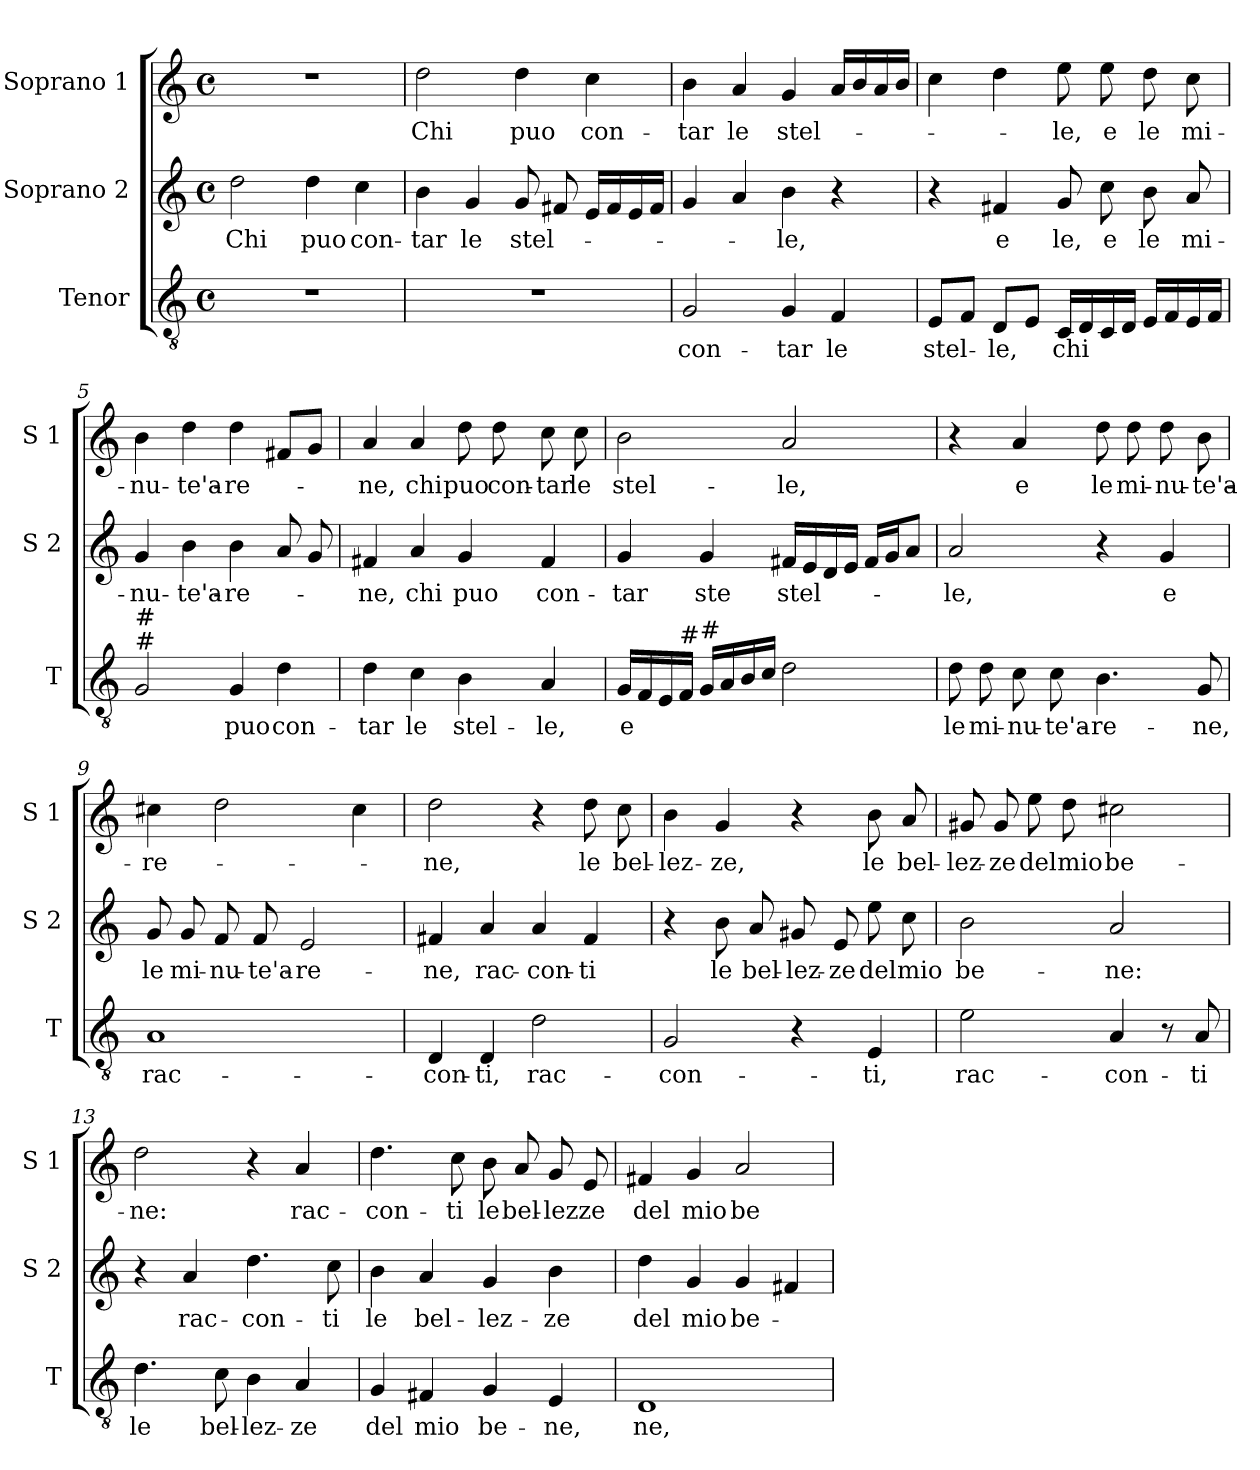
**kern	**text	**kern	**text	**kern	**text
*part3	*part3	*part2	*part2	*part1	*part1
*staff3	*staff3	*staff2	*staff2	*staff1	*staff1
*I"Tenor	*	*I"Soprano 2	*	*I"Soprano 1	*
*I'T	*	*I'S 2	*	*I'S 1	*
*clefGv2	*	*clefG2	*	*clefG2	*
*k[]	*	*k[]	*	*k[]	*
*C:	*	*C:	*	*C:	*
*M4/4	*	*M4/4	*	*M4/4	*
*met(c)	*	*met(c)	*	*met(c)	*
=1	=1	=1	=1	=1	=1
!	!	!	!LO:LY:b	!	!
1r	.	2dd\	Chi	1r	.
!	!	!	!LO:LY:b	!	!
.	.	4dd\	puo	.	.
!	!	!	!LO:LY:b	!	!
.	.	4cc\	con-	.	.
=2	=2	=2	=2	=2	=2
!	!	!	!LO:LY:b	!	!LO:LY:b
1r	.	4b\	-tar	2dd\	Chi
!	!	!	!LO:LY:b	!	!
.	.	4g/	le	.	.
!	!	!	!LO:LY:b	!	!LO:LY:b
.	.	8g/	stel-	4dd\	puo
.	.	8f#X/	.	.	.
!	!	!	!	!	!LO:LY:b
.	.	16e/LL	.	4cc\	con-
.	.	16f#/	.	.	.
.	.	16e/	.	.	.
.	.	16f#/JJ	.	.	.
=3	=3	=3	=3	=3	=3
!	!LO:LY:b	!	!	!	!LO:LY:b
2G/	con-	4g/	.	4b\	-tar
!	!	!	!	!	!LO:LY:b
.	.	4a/	.	4a/	le
!	!LO:LY:b	!	!LO:LY:b	!	!LO:LY:b
4G/	-tar	4b\	-le,	4g/	stel-
!	!LO:LY:b	!	!	!	!
4F/	le	4r	.	16a/LL	.
.	.	.	.	16b/	.
.	.	.	.	16a/	.
.	.	.	.	16b/JJ	.
=4	=4	=4	=4	=4	=4
!	!LO:LY:b	!	!	!	!
8E/L	stel-	4r	.	4cc\	.
8F/J	.	.	.	.	.
!	!LO:LY:b	!	!LO:LY:b	!	!
8D/L	-le,	4f#X/	e	4dd\	.
8E/J	.	.	.	.	.
!	!LO:LY:b	!	!LO:LY:b	!	!LO:LY:b
16C/LL	chi	8g/	le,	8ee\	-le,
16D/	.	.	.	.	.
!	!	!	!LO:LY:b	!	!LO:LY:b
16C/	.	8cc\	e	8ee\	e
16D/JJ	.	.	.	.	.
!	!	!	!LO:LY:b	!	!LO:LY:b
16E/LL	.	8b\	le	8dd\	le
16F/	.	.	.	.	.
!	!	!	!LO:LY:b	!	!LO:LY:b
16E/	.	8a/	mi-	8cc\	mi-
16F/JJ	.	.	.	.	.
=5	=5	=5	=5	=5	=5
!LO:TX:a:t=#	!	!	!	!	!
!LO:TX:a:t=#	!	!	!	!	!
!	!	!	!LO:LY:b	!	!LO:LY:b
2G/	.	4g/	-nu-	4b\	-nu-
!	!	!	!LO:LY:b	!	!LO:LY:b
.	.	4b\	-te'a-	4dd\	-te'a-
!	!LO:LY:b	!	!LO:LY:b	!	!LO:LY:b
4G/	puo	4b\	-re-	4dd\	-re-
!	!LO:LY:b	!	!	!	!
4d\	con-	8a/	.	8f#X/L	.
.	.	8g/	.	8g/J	.
!!LO:LB:g=z
=6	=6	=6	=6	=6	=6
!	!LO:LY:b	!	!LO:LY:b	!	!LO:LY:b
4d\	-tar	4f#X/	-ne,	4a/	-ne,
!	!LO:LY:b	!	!LO:LY:b	!	!LO:LY:b
4c\	le	4a/	chi	4a/	chi
!	!LO:LY:b	!	!LO:LY:b	!	!LO:LY:b
4B\	stel-	4g/	puo	8dd\	puo
!	!	!	!	!	!LO:LY:b
.	.	.	.	8dd\	con-
!	!LO:LY:b	!	!LO:LY:b	!	!LO:LY:b
4A/	-le,	4f#/	con-	8cc\	-tar
!	!	!	!	!	!LO:LY:b
.	.	.	.	8cc\	le
=7	=7	=7	=7	=7	=7
!	!LO:LY:b	!	!LO:LY:b	!	!LO:LY:b
16G/LL	e	4g/	-tar	2b\	stel-
16F/	.	.	.	.	.
16E/	.	.	.	.	.
!LO:TX:a:t=#	!	!	!	!	!
16F/JJ	.	.	.	.	.
!LO:TX:a:t=#	!	!	!	!	!
!	!	!	!LO:LY:b	!	!
16G/LL	.	4g/	ste	.	.
16A/	.	.	.	.	.
16B/	.	.	.	.	.
16c/JJ	.	.	.	.	.
!	!	!	!LO:LY:b	!	!LO:LY:b
2d\	.	16f#X/LL	stel-	2a/	-le,
.	.	16e/	.	.	.
.	.	16d/	.	.	.
.	.	16e/JJ	.	.	.
.	.	16f#/LL	.	.	.
.	.	16g/J	.	.	.
.	.	8a/J	.	.	.
=8	=8	=8	=8	=8	=8
!	!LO:LY:b	!	!LO:LY:b	!	!
8d\	le	2a/	-le,	4r	.
!	!LO:LY:b	!	!	!	!
8d\	mi-	.	.	.	.
!	!LO:LY:b	!	!	!	!LO:LY:b
8c\	-nu-	.	.	4a/	e
!	!LO:LY:b	!	!	!	!
8c\	-te'a-	.	.	.	.
!	!LO:LY:b	!	!	!	!LO:LY:b
4.B\	-re-	4r	.	8dd\	le
!	!	!	!	!	!LO:LY:b
.	.	.	.	8dd\	mi-
!	!	!	!LO:LY:b	!	!LO:LY:b
.	.	4g/	e	8dd\	-nu-
!	!LO:LY:b	!	!	!	!LO:LY:b
8G/	-ne,	.	.	8b\	-te'a-
=9	=9	=9	=9	=9	=9
!	!LO:LY:b	!	!LO:LY:b	!	!LO:LY:b
1A	rac-	8g/	le	4cc#X\	-re-
!	!	!	!LO:LY:b	!	!
.	.	8g/	mi-	.	.
!	!	!	!LO:LY:b	!	!
.	.	8f/	-nu-	2dd\	.
!	!	!	!LO:LY:b	!	!
.	.	8f/	-te'a-	.	.
!	!	!	!LO:LY:b	!	!
.	.	2e/	-re-	.	.
.	.	.	.	4cc#\	.
!!LO:LB:g=z
=10	=10	=10	=10	=10	=10
!	!LO:LY:b	!	!LO:LY:b	!	!LO:LY:b
4D/	-con-	4f#X/	-ne,	2dd\	-ne,
!	!LO:LY:b	!	!LO:LY:b	!	!
4D/	-ti,	4a/	rac-	.	.
!	!LO:LY:b	!	!LO:LY:b	!	!
2d\	rac-	4a/	-con-	4r	.
!	!	!	!LO:LY:b	!	!LO:LY:b
.	.	4f#/	-ti	8dd\	le
!	!	!	!	!	!LO:LY:b
.	.	.	.	8cc\	bel-
=11	=11	=11	=11	=11	=11
!	!LO:LY:b	!	!	!	!LO:LY:b
2G/	-con-	4r	.	4b\	-lez-
!	!	!	!LO:LY:b	!	!LO:LY:b
.	.	8b\	le	4g/	-ze,
!	!	!	!LO:LY:b	!	!
.	.	8a/	bel-	.	.
!	!	!	!LO:LY:b	!	!
4r	.	8g#X/	-lez-	4r	.
!	!	!	!LO:LY:b	!	!
.	.	8e/	-ze	.	.
!	!LO:LY:b	!	!LO:LY:b	!	!LO:LY:b
4E/	-ti,	8ee\	del	8b\	le
!	!	!	!LO:LY:b	!	!LO:LY:b
.	.	8cc\	mio	8a/	bel-
=12	=12	=12	=12	=12	=12
!	!LO:LY:b	!	!LO:LY:b	!	!LO:LY:b
2e\	rac-	2b\	be-	8g#X/	-lez-
!	!	!	!	!	!LO:LY:b
.	.	.	.	8g#/	-ze
!	!	!	!	!	!LO:LY:b
.	.	.	.	8ee\	del
!	!	!	!	!	!LO:LY:b
.	.	.	.	8dd\	mio
!	!LO:LY:b	!	!LO:LY:b	!	!LO:LY:b
4A/	-con-	2a/	-ne:	2cc#X\	be-
8r	.	.	.	.	.
!	!LO:LY:b	!	!	!	!
8A/	-ti	.	.	.	.
=13	=13	=13	=13	=13	=13
!	!LO:LY:b	!	!	!	!LO:LY:b
4.d\	le	4r	.	2dd\	-ne:
!	!	!	!LO:LY:b	!	!
.	.	4a/	rac-	.	.
!	!LO:LY:b	!	!	!	!
8c\	bel-	.	.	.	.
!	!LO:LY:b	!	!LO:LY:b	!	!
4B\	-lez-	4.dd\	-con-	4r	.
!	!LO:LY:b	!	!	!	!LO:LY:b
4A/	-ze	.	.	4a/	rac-
!	!	!	!LO:LY:b	!	!
.	.	8cc\	-ti	.	.
!!LO:PB:g=z
=14	=14	=14	=14	=14	=14
!	!LO:LY:b	!	!LO:LY:b	!	!LO:LY:b
4G/	del	4b\	le	4.dd\	-con-
!	!LO:LY:b	!	!LO:LY:b	!	!
4F#X/	mio	4a/	bel-	.	.
!	!	!	!	!	!LO:LY:b
.	.	.	.	8cc\	-ti
!	!LO:LY:b	!	!LO:LY:b	!	!LO:LY:b
4G/	be-	4g/	-lez-	8b\	le
!	!	!	!	!	!LO:LY:b
.	.	.	.	8a/	bel-
!	!LO:LY:b	!	!LO:LY:b	!	!LO:LY:b
4E/	-ne,	4b\	-ze	8g/	-lez
!	!	!	!	!	!LO:LY:b
.	.	.	.	8e/	ze
=15	=15	=15	=15	=15	=15
!	!LO:LY:b	!	!LO:LY:b	!	!LO:LY:b
1D	ne,	4dd\	del	4f#X/	del
!	!	!	!LO:LY:b	!	!LO:LY:b
.	.	4g/	mio	4g/	mio
!	!	!	!LO:LY:b	!	!LO:LY:b
.	.	4g/	be-	2a/	be-
.	.	4f#X/	.	.	.
=	=	=	=	=	=
*-	*-	*-	*-	*-	*-
